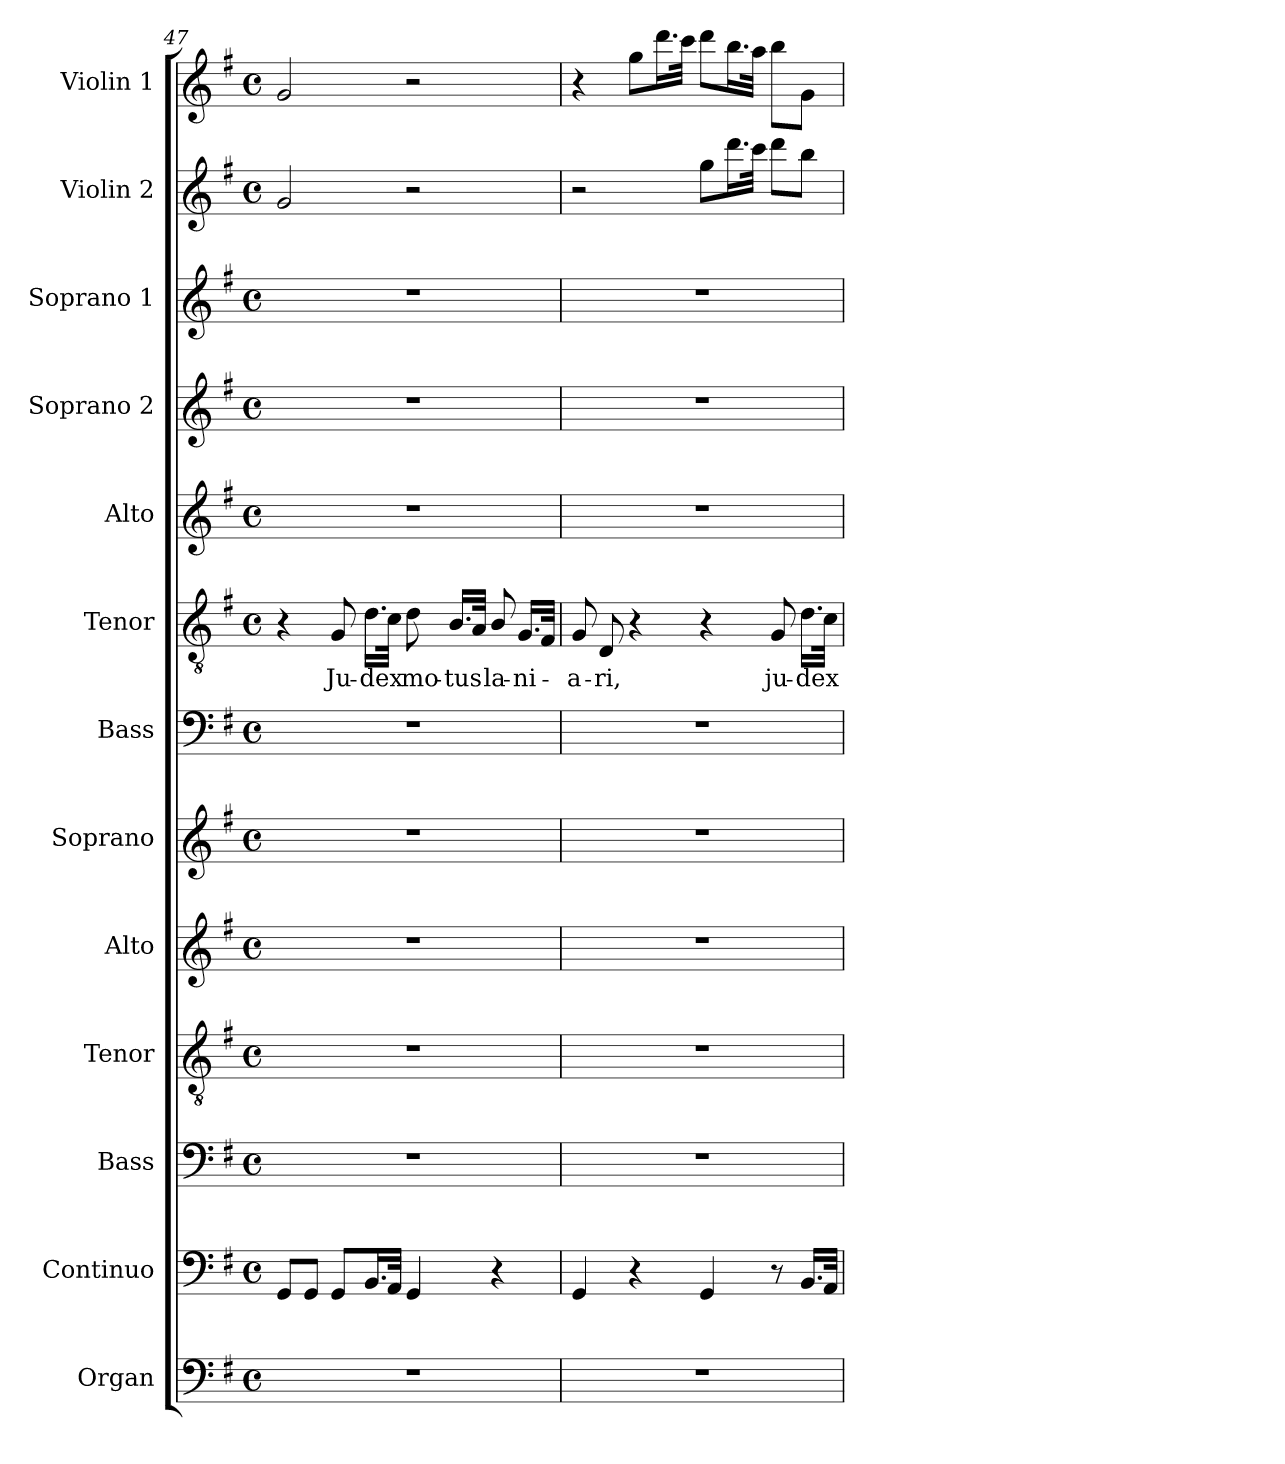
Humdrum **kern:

**kern	**kern	**kern	**kern	**kern	**kern	**kern	**kern	**text	**kern	**kern	**kern	**kern	**kern
*part13	*part12	*part11	*part10	*part9	*part8	*part7	*part6	*part6	*part5	*part4	*part3	*part2	*part1
*staff13	*staff12	*staff11	*staff10	*staff9	*staff8	*staff7	*staff6	*staff6	*staff5	*staff4	*staff3	*staff2	*staff1
*I"Organ	*I"Continuo	*I"Bass	*I"Tenor	*I"Alto	*I"Soprano	*I"Bass	*I"Tenor	*	*I"Alto	*I"Soprano 2	*I"Soprano 1	*I"Violin 2	*I"Violin 1
*I'Org.	*I'Cont.	*I'B.	*I'T.	*I'A.	*I'S.	*I'B.	*I'T.	*	*I'A.	*I'S2.	*I'S1.	*I'Vln. 2	*I'Vln. 1
*clefF4	*clefF4	*clefF4	*clefGv2	*clefG2	*clefG2	*clefF4	*clefGv2	*	*clefG2	*clefG2	*clefG2	*clefG2	*clefG2
*	*	*	*ITrd7c12	*	*	*	*ITrd7c12	*	*	*	*	*	*
*k[f#]	*k[f#]	*k[f#]	*k[f#]	*k[f#]	*k[f#]	*k[f#]	*k[f#]	*	*k[f#]	*k[f#]	*k[f#]	*k[f#]	*k[f#]
*G:	*G:	*G:	*G:	*G:	*G:	*G:	*G:	*	*G:	*G:	*G:	*G:	*G:
*M4/4	*M4/4	*M4/4	*M4/4	*M4/4	*M4/4	*M4/4	*M4/4	*	*M4/4	*M4/4	*M4/4	*M4/4	*M4/4
*met(c)	*met(c)	*met(c)	*met(c)	*met(c)	*met(c)	*met(c)	*met(c)	*	*met(c)	*met(c)	*met(c)	*met(c)	*met(c)
=47	=47	=47	=47	=47	=47	=47	=47	=47	=47	=47	=47	=47	=47
1r	8GGi/L	1r	1r	1r	1r	1r	4r	.	1r	1r	1r	2gi/	2gi/
.	8GGi/J	.	.	.	.	.	.	.	.	.	.	.	.
!	!	!	!	!	!	!	!	!LO:LY:b:color=#000000	!	!	!	!	!
.	8GGi/L	.	.	.	.	.	8GGi/	Ju-	.	.	.	.	.
!	!	!	!	!	!	!	!	!LO:LY:b:color=#000000	!	!	!	!	!
.	16.BBi/L	.	.	.	.	.	16.Di\LL	-dex	.	.	.	.	.
.	32AAi/JJk	.	.	.	.	.	32Ci\JJk	.	.	.	.	.	.
!	!	!	!	!	!	!	!	!LO:LY:b:color=#000000	!	!	!	!	!
.	4GGi/	.	.	.	.	.	8Di\	mo-	.	.	.	2r	2r
!	!	!	!	!	!	!	!	!LO:LY:b:color=#000000	!	!	!	!	!
.	.	.	.	.	.	.	16.BBi/LL	-tus	.	.	.	.	.
.	.	.	.	.	.	.	32AAi/JJk	.	.	.	.	.	.
!	!	!	!	!	!	!	!	!LO:LY:b:color=#000000	!	!	!	!	!
.	4r	.	.	.	.	.	8BBi/	la-	.	.	.	.	.
!	!	!	!	!	!	!	!	!LO:LY:b:color=#000000	!	!	!	!	!
.	.	.	.	.	.	.	16.GGi/LL	-ni-	.	.	.	.	.
.	.	.	.	.	.	.	32FF#i/JJk	.	.	.	.	.	.
=48	=48	=48	=48	=48	=48	=48	=48	=48	=48	=48	=48	=48	=48
!	!	!	!	!	!	!	!	!LO:LY:b:color=#000000	!	!	!	!	!
1r	4GGi/	1r	1r	1r	1r	1r	8GGi/	-a-	1r	1r	1r	2r	4r
!	!	!	!	!	!	!	!	!LO:LY:b:color=#000000	!	!	!	!	!
.	.	.	.	.	.	.	8DDi/	-ri,	.	.	.	.	.
.	4r	.	.	.	.	.	4r	.	.	.	.	.	8ggi\L
.	.	.	.	.	.	.	.	.	.	.	.	.	16.dddi\L
.	.	.	.	.	.	.	.	.	.	.	.	.	32ccci\JJk
.	4GGi/	.	.	.	.	.	4r	.	.	.	.	8ggi\L	8dddi\L
.	.	.	.	.	.	.	.	.	.	.	.	16.dddi\L	16.bbi\L
.	.	.	.	.	.	.	.	.	.	.	.	32ccci\JJk	32aai\JJk
!	!	!	!	!	!	!	!	!LO:LY:b:color=#000000	!	!	!	!	!
.	8r	.	.	.	.	.	8GGi/	ju-	.	.	.	8dddi\L	8bbi\L
!	!	!	!	!	!	!	!	!LO:LY:b:color=#000000	!	!	!	!	!
.	16.BBi/LL	.	.	.	.	.	16.Di\LL	-dex	.	.	.	8bbi\J	8gi\J
.	32AAi/JJk	.	.	.	.	.	32Ci\JJk	.	.	.	.	.	.
=	=	=	=	=	=	=	=	=	=	=	=	=	=
*-	*-	*-	*-	*-	*-	*-	*-	*-	*-	*-	*-	*-	*-
